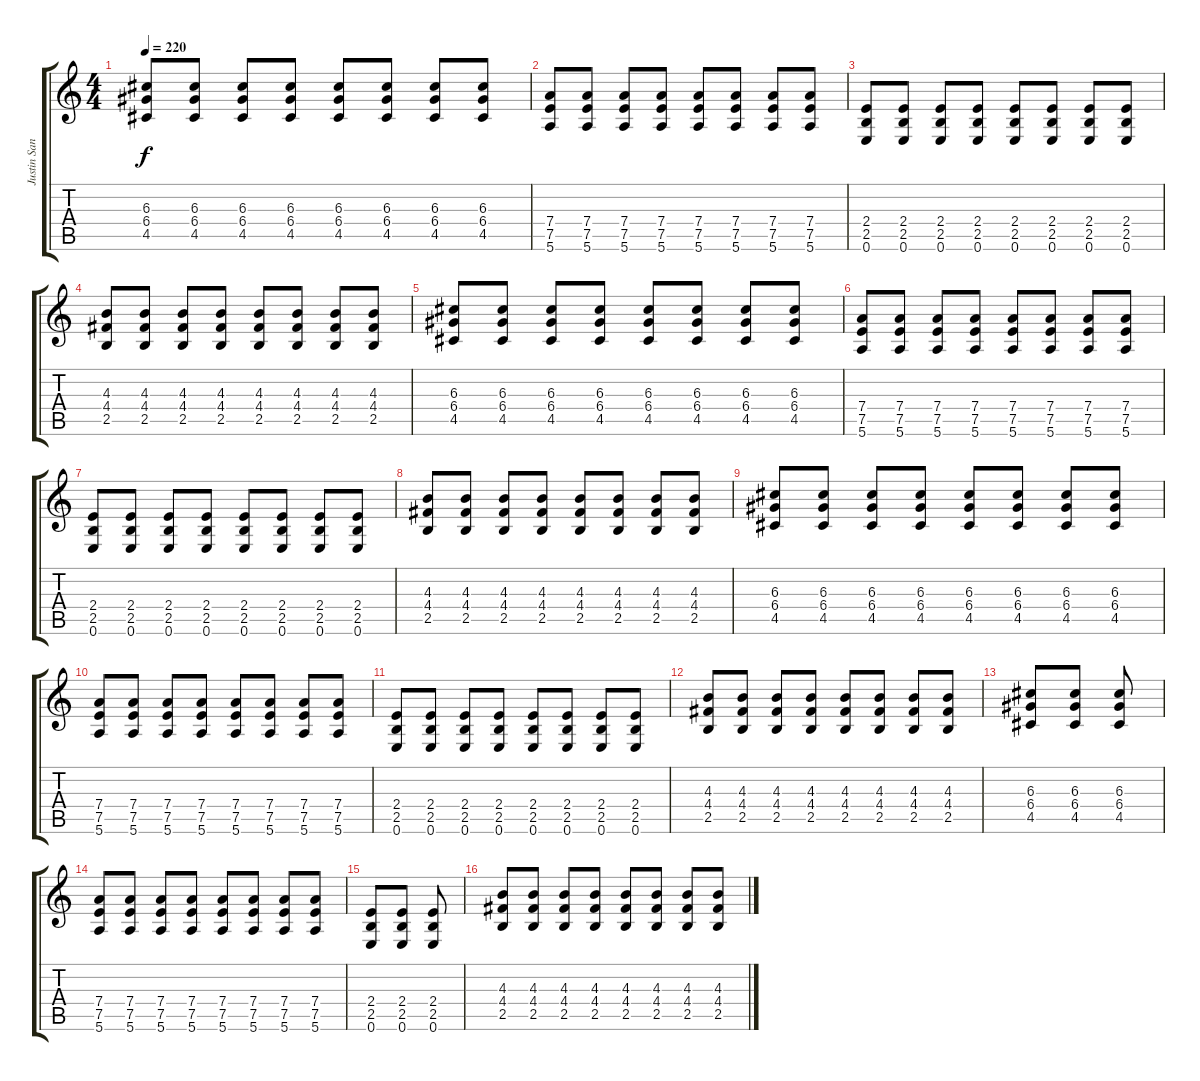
\track ("Justin Sane (Lead Guitarist/Lead Vocals)" "Justin San") {instrument overdrivenguitar}
\staff {score tabs}
\tuning (E4 B3 G3 D3 A2 E2) {hide}
\ts (4 4)
\tempo 220
\clef g2
\ks c
(6.3 6.4 4.5).8{dy f} (6.3 6.4 4.5).8 (6.3 6.4 4.5).8 (6.3 6.4 4.5).8 (6.3 6.4 4.5).8 (6.3 6.4 4.5).8 (6.3 6.4 4.5).8 (6.3 6.4 4.5).8 |
(7.4 7.5 5.6).8 (7.4 7.5 5.6).8 (7.4 7.5 5.6).8 (7.4 7.5 5.6).8 (7.4 7.5 5.6).8 (7.4 7.5 5.6).8 (7.4 7.5 5.6).8 (7.4 7.5 5.6).8 |
(2.4 2.5 0.6).8{instrument electricguitarmuted} (2.4 2.5 0.6).8 (2.4 2.5 0.6).8 (2.4 2.5 0.6).8 (2.4 2.5 0.6).8 (2.4 2.5 0.6).8 (2.4 2.5 0.6).8 (2.4 2.5 0.6).8 |
(4.3 4.4 2.5).8 (4.3 4.4 2.5).8 (4.3 4.4 2.5).8 (4.3 4.4 2.5).8 (4.3 4.4 2.5).8 (4.3 4.4 2.5).8 (4.3 4.4 2.5).8 (4.3 4.4 2.5).8 |
(6.3 6.4 4.5).8{instrument overdrivenguitar} (6.3 6.4 4.5).8 (6.3 6.4 4.5).8 (6.3 6.4 4.5).8 (6.3 6.4 4.5).8 (6.3 6.4 4.5).8 (6.3 6.4 4.5).8 (6.3 6.4 4.5).8 |
(7.4 7.5 5.6).8 (7.4 7.5 5.6).8 (7.4 7.5 5.6).8 (7.4 7.5 5.6).8 (7.4 7.5 5.6).8 (7.4 7.5 5.6).8 (7.4 7.5 5.6).8 (7.4 7.5 5.6).8 |
(2.4 2.5 0.6).8 (2.4 2.5 0.6).8 (2.4 2.5 0.6).8 (2.4 2.5 0.6).8 (2.4 2.5 0.6).8 (2.4 2.5 0.6).8 (2.4 2.5 0.6).8 (2.4 2.5 0.6).8 |
(4.3 4.4 2.5).8 (4.3 4.4 2.5).8 (4.3 4.4 2.5).8 (4.3 4.4 2.5).8 (4.3 4.4 2.5).8 (4.3 4.4 2.5).8 (4.3 4.4 2.5).8 (4.3 4.4 2.5).8 |
(6.3 6.4 4.5).8 (6.3 6.4 4.5).8 (6.3 6.4 4.5).8 (6.3 6.4 4.5).8 (6.3 6.4 4.5).8 (6.3 6.4 4.5).8 (6.3 6.4 4.5).8 (6.3 6.4 4.5).8 |
(7.4 7.5 5.6).8 (7.4 7.5 5.6).8 (7.4 7.5 5.6).8 (7.4 7.5 5.6).8 (7.4 7.5 5.6).8 (7.4 7.5 5.6).8 (7.4 7.5 5.6).8 (7.4 7.5 5.6).8 |
(2.4 2.5 0.6).8 (2.4 2.5 0.6).8 (2.4 2.5 0.6).8 (2.4 2.5 0.6).8 (2.4 2.5 0.6).8 (2.4 2.5 0.6).8 (2.4 2.5 0.6).8 (2.4 2.5 0.6).8 |
(4.3 4.4 2.5).8 (4.3 4.4 2.5).8 (4.3 4.4 2.5).8 (4.3 4.4 2.5).8 (4.3 4.4 2.5).8 (4.3 4.4 2.5).8 (4.3 4.4 2.5).8 (4.3 4.4 2.5).8 |
(6.3 6.4 4.5).8 (6.3 6.4 4.5).8 (6.3 6.4 4.5).8 |
(7.4 7.5 5.6).8 (7.4 7.5 5.6).8 (7.4 7.5 5.6).8 (7.4 7.5 5.6).8 (7.4 7.5 5.6).8 (7.4 7.5 5.6).8 (7.4 7.5 5.6).8 (7.4 7.5 5.6).8 |
(2.4 2.5 0.6).8 (2.4 2.5 0.6).8 (2.4 2.5 0.6).8 |
(4.3 4.4 2.5).8 (4.3 4.4 2.5).8 (4.3 4.4 2.5).8 (4.3 4.4 2.5).8 (4.3 4.4 2.5).8 (4.3 4.4 2.5).8 (4.3 4.4 2.5).8 (4.3 4.4 2.5).8
